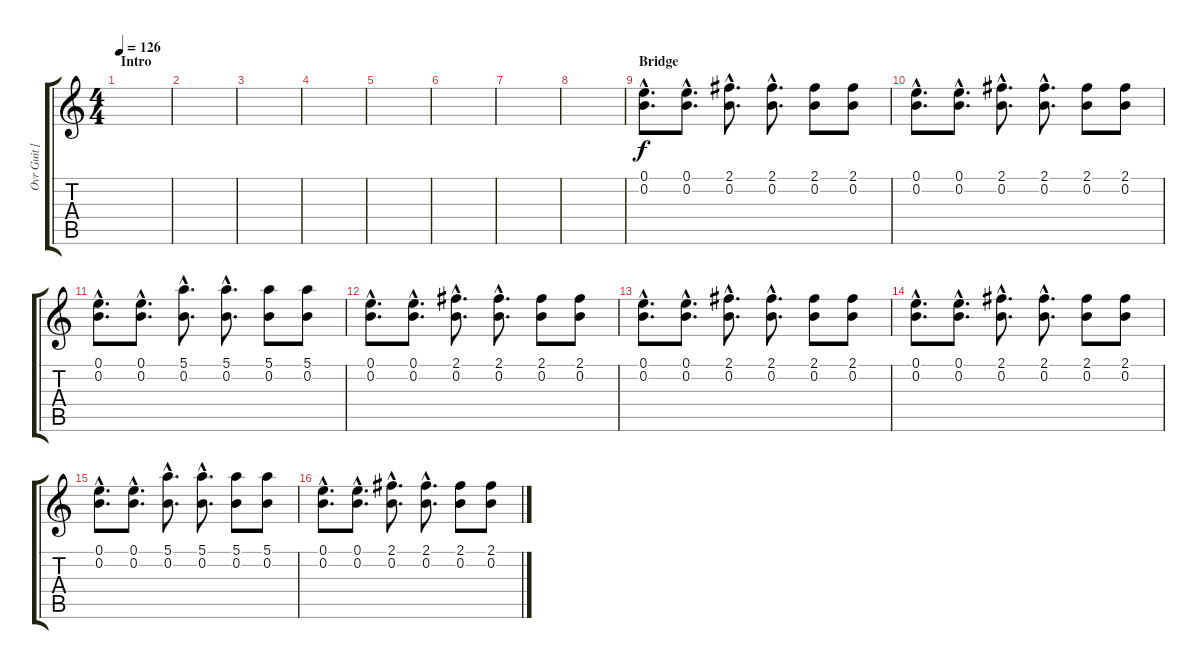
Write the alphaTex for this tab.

\track ("Ovr Guit [Bez]" "Ovr Guit [") {instrument overdrivenguitar}
\staff {score tabs}
\tuning (E4 B3 G3 D3 A2 E2) {hide}
\ts (4 4)
\section ("" "Intro")
\tempo 126
\clef g2
\ks c
|
|
|
|
|
|
|
|
\section ("" "Bridge")
(0.1{hac} 0.2{hac}).8{d} (0.1{hac} 0.2{hac}).8{d} (2.1{hac} 0.2{hac}).8{d} (2.1{hac} 0.2{hac}).8{d} (2.1 0.2).8 (2.1 0.2).8 |
(0.1{hac} 0.2{hac}).8{d} (0.1{hac} 0.2{hac}).8{d} (2.1{hac} 0.2{hac}).8{d} (2.1{hac} 0.2{hac}).8{d} (2.1 0.2).8 (2.1 0.2).8 |
(0.1{hac} 0.2{hac}).8{d} (0.1{hac} 0.2{hac}).8{d} (5.1{hac} 0.2{hac}).8{d} (5.1{hac} 0.2{hac}).8{d} (5.1 0.2).8 (5.1 0.2).8 |
(0.1{hac} 0.2{hac}).8{d} (0.1{hac} 0.2{hac}).8{d} (2.1{hac} 0.2{hac}).8{d} (2.1{hac} 0.2{hac}).8{d} (2.1 0.2).8 (2.1 0.2).8 |
(0.1{hac} 0.2{hac}).8{d} (0.1{hac} 0.2{hac}).8{d} (2.1{hac} 0.2{hac}).8{d} (2.1{hac} 0.2{hac}).8{d} (2.1 0.2).8 (2.1 0.2).8 |
(0.1{hac} 0.2{hac}).8{d} (0.1{hac} 0.2{hac}).8{d} (2.1{hac} 0.2{hac}).8{d} (2.1{hac} 0.2{hac}).8{d} (2.1 0.2).8 (2.1 0.2).8 |
(0.1{hac} 0.2{hac}).8{d} (0.1{hac} 0.2{hac}).8{d} (5.1{hac} 0.2{hac}).8{d} (5.1{hac} 0.2{hac}).8{d} (5.1 0.2).8 (5.1 0.2).8 |
(0.1{hac} 0.2{hac}).8{d} (0.1{hac} 0.2{hac}).8{d} (2.1{hac} 0.2{hac}).8{d} (2.1{hac} 0.2{hac}).8{d} (2.1 0.2).8 (2.1 0.2).8
